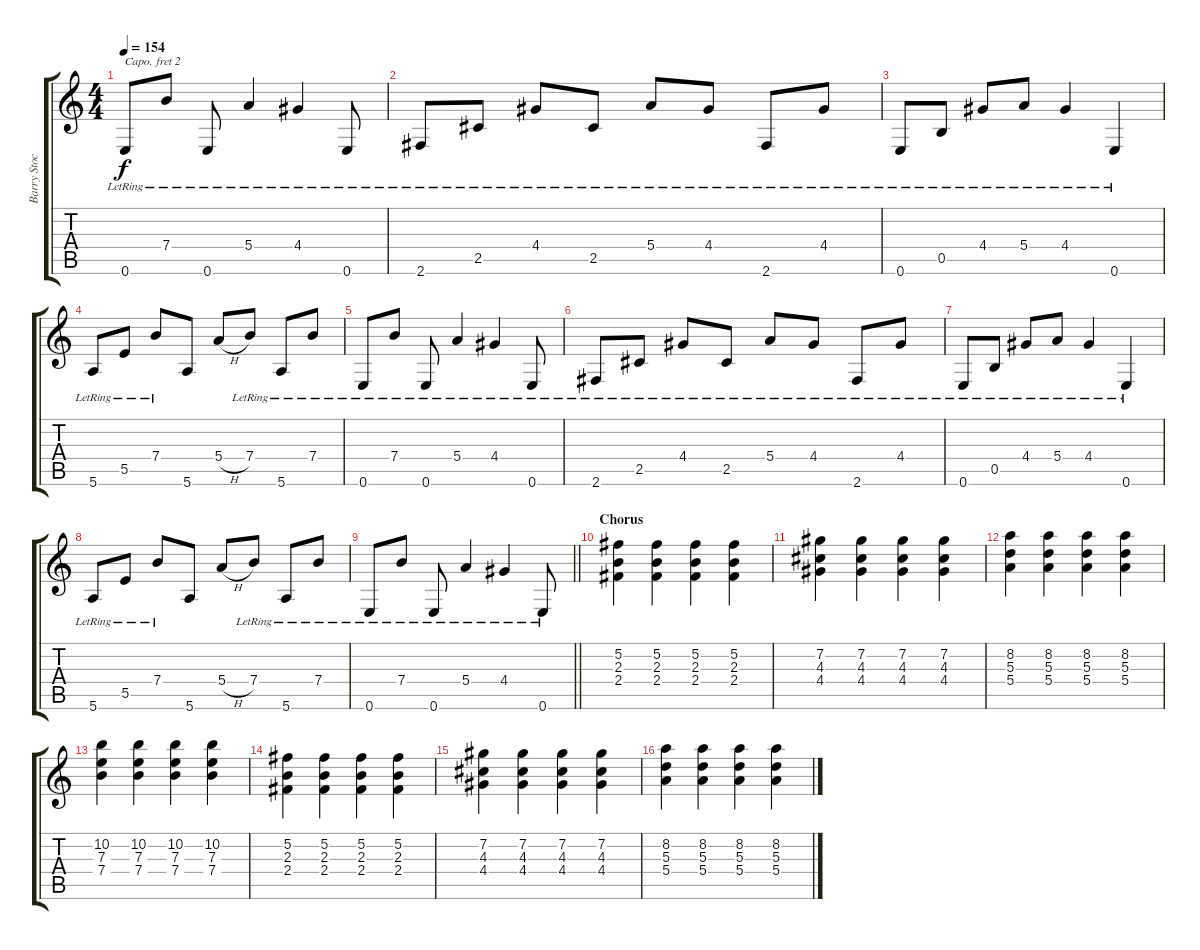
\track ("Barry Stock" "Barry Stoc") {instrument electricguitarclean}
\staff {score tabs}
\capo 2
\tuning (E4 B3 G3 D3 A2 D2) {hide}
\ts (4 4)
\tempo 154
\clef g2
\ks c
0.6{lr}.8{dy f} 7.4{lr}.8 0.6{lr}.8 5.4{lr}.4 4.4{lr}.4 0.6{lr}.8 |
2.6{lr}.8 2.5{lr}.8 4.4{lr}.8 2.5{lr}.8 5.4{lr}.8 4.4{lr}.8 2.6{lr}.8 4.4{lr}.8 |
0.6{lr}.8 0.5{lr}.8 4.4{lr}.8 5.4{lr}.8 4.4{lr}.4 0.6{lr}.4 |
5.6{lr}.8 5.5{lr}.8 7.4{lr}.8 5.6.8 5.4{h}.8 7.4{lr}.8 5.6{lr}.8 7.4{lr}.8 |
0.6{lr}.8 7.4{lr}.8 0.6{lr}.8 5.4{lr}.4 4.4{lr}.4 0.6{lr}.8 |
2.6{lr}.8 2.5{lr}.8 4.4{lr}.8 2.5{lr}.8 5.4{lr}.8 4.4{lr}.8 2.6{lr}.8 4.4{lr}.8 |
0.6{lr}.8 0.5{lr}.8 4.4{lr}.8 5.4{lr}.8 4.4{lr}.4 0.6{lr}.4 |
5.6{lr}.8 5.5{lr}.8 7.4{lr}.8 5.6.8 5.4{h}.8 7.4{lr}.8 5.6{lr}.8 7.4{lr}.8 |
\barLineRight lightlight
0.6{lr}.8 7.4{lr}.8 0.6{lr}.8 5.4{lr}.4 4.4{lr}.4 0.6{lr}.8 |
\section ("" "Chorus ")
(5.2 2.3 2.4).4{instrument distortionguitar} (5.2 2.3 2.4).4 (5.2 2.3 2.4).4 (5.2 2.3 2.4).4 |
(7.2 4.3 4.4).4 (7.2 4.3 4.4).4 (7.2 4.3 4.4).4 (7.2 4.3 4.4).4 |
(8.2 5.3 5.4).4 (8.2 5.3 5.4).4 (8.2 5.3 5.4).4 (8.2 5.3 5.4).4 |
(10.2 7.3 7.4).4 (10.2 7.3 7.4).4 (10.2 7.3 7.4).4 (10.2 7.3 7.4).4 |
(5.2 2.3 2.4).4 (5.2 2.3 2.4).4 (5.2 2.3 2.4).4 (5.2 2.3 2.4).4 |
(7.2 4.3 4.4).4 (7.2 4.3 4.4).4 (7.2 4.3 4.4).4 (7.2 4.3 4.4).4 |
(8.2 5.3 5.4).4 (8.2 5.3 5.4).4 (8.2 5.3 5.4).4 (8.2 5.3 5.4).4
